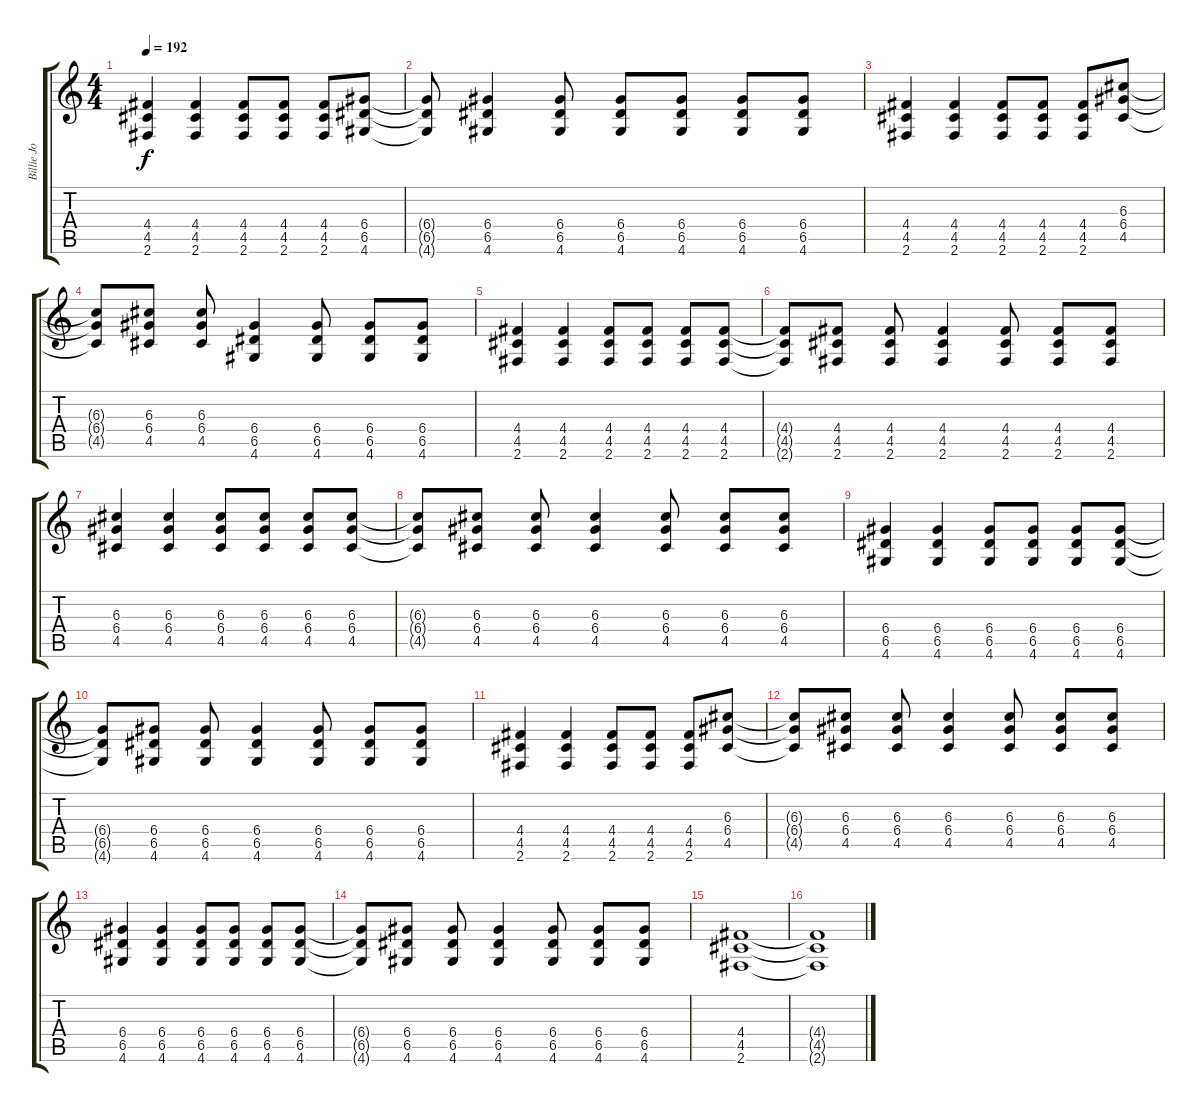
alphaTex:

\track (" Billie Joe" " Billie Jo") {solo instrument overdrivenguitar}
\staff {score tabs}
\tuning (E4 B3 G3 D3 A2 E2) {hide}
\ts (4 4)
\tempo 192
\clef g2
\ks c
(4.4 4.5 2.6).4{dy f} (4.4 4.5 2.6).4 (4.4 4.5 2.6).8 (4.4 4.5 2.6).8 (4.4 4.5 2.6).8 (6.4 6.5 4.6).8 |
(6.4{t} 6.5{t} 4.6{t}).8 (6.4 6.5 4.6).4 (6.4 6.5 4.6).8 (6.4 6.5 4.6).8 (6.4 6.5 4.6).8 (6.4 6.5 4.6).8 (6.4 6.5 4.6).8 |
(4.4 4.5 2.6).4 (4.4 4.5 2.6).4 (4.4 4.5 2.6).8 (4.4 4.5 2.6).8 (4.4 4.5 2.6).8 (6.3 6.4 4.5).8 |
(6.3{t} 6.4{t} 4.5{t}).8 (6.3 6.4 4.5).8 (6.3 6.4 4.5).8 (6.4 6.5 4.6).4 (6.4 6.5 4.6).8 (6.4 6.5 4.6).8 (6.4 6.5 4.6).8 |
(4.4 4.5 2.6).4 (4.4 4.5 2.6).4 (4.4 4.5 2.6).8 (4.4 4.5 2.6).8 (4.4 4.5 2.6).8 (4.4 4.5 2.6).8 |
(4.4{t} 4.5{t} 2.6{t}).8 (4.4 4.5 2.6).8 (4.4 4.5 2.6).8 (4.4 4.5 2.6).4 (4.4 4.5 2.6).8 (4.4 4.5 2.6).8 (4.4 4.5 2.6).8 |
(6.3 6.4 4.5).4 (6.3 6.4 4.5).4 (6.3 6.4 4.5).8 (6.3 6.4 4.5).8 (6.3 6.4 4.5).8 (6.3 6.4 4.5).8 |
(6.3{t} 6.4{t} 4.5{t}).8 (6.3 6.4 4.5).8 (6.3 6.4 4.5).8 (6.3 6.4 4.5).4 (6.3 6.4 4.5).8 (6.3 6.4 4.5).8 (6.3 6.4 4.5).8 |
(6.4 6.5 4.6).4 (6.4 6.5 4.6).4 (6.4 6.5 4.6).8 (6.4 6.5 4.6).8 (6.4 6.5 4.6).8 (6.4 6.5 4.6).8 |
(6.4{t} 6.5{t} 4.6{t}).8 (6.4 6.5 4.6).8 (6.4 6.5 4.6).8 (6.4 6.5 4.6).4 (6.4 6.5 4.6).8 (6.4 6.5 4.6).8 (6.4 6.5 4.6).8 |
(4.4 4.5 2.6).4 (4.4 4.5 2.6).4 (4.4 4.5 2.6).8 (4.4 4.5 2.6).8 (4.4 4.5 2.6).8 (6.3 6.4 4.5).8 |
(6.3{t} 6.4{t} 4.5{t}).8 (6.3 6.4 4.5).8 (6.3 6.4 4.5).8 (6.3 6.4 4.5).4 (6.3 6.4 4.5).8 (6.3 6.4 4.5).8 (6.3 6.4 4.5).8 |
(6.4 6.5 4.6).4 (6.4 6.5 4.6).4 (6.4 6.5 4.6).8 (6.4 6.5 4.6).8 (6.4 6.5 4.6).8 (6.4 6.5 4.6).8 |
(6.4{t} 6.5{t} 4.6{t}).8 (6.4 6.5 4.6).8 (6.4 6.5 4.6).8 (6.4 6.5 4.6).4 (6.4 6.5 4.6).8 (6.4 6.5 4.6).8 (6.4 6.5 4.6).8 |
(4.4 4.5 2.6).1 |
(4.4{t} 4.5{t} 2.6{t}).1
